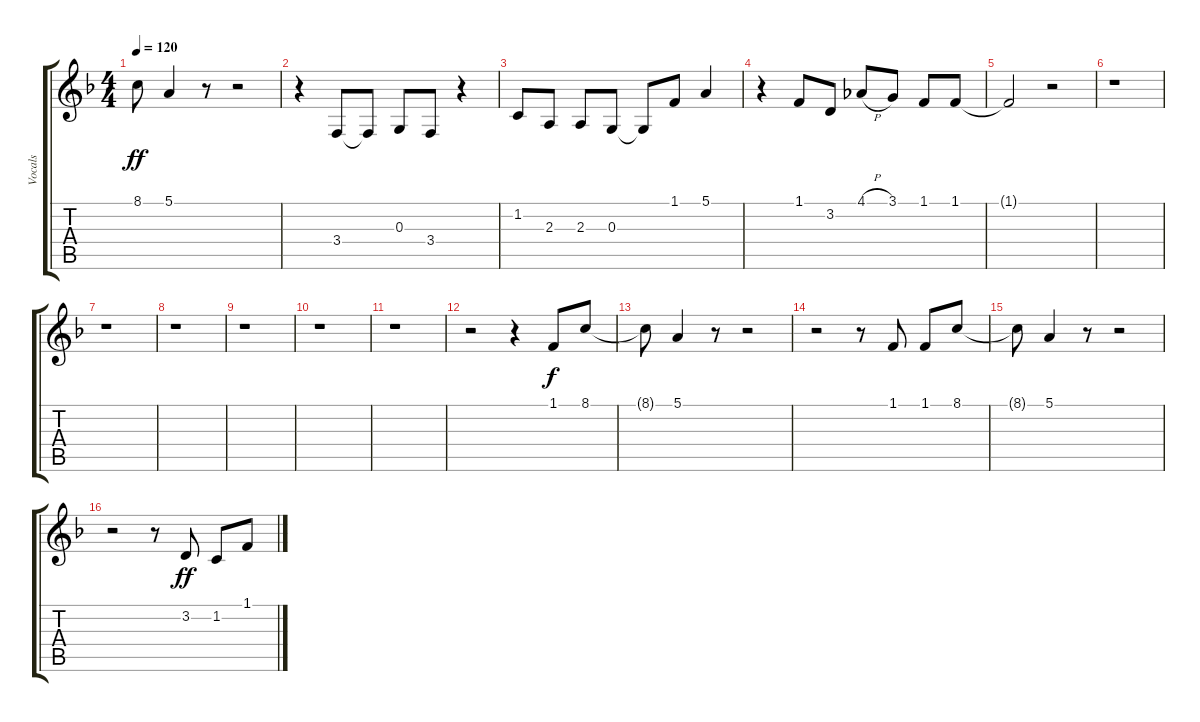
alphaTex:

\track ("Vocals" "Vocals") {instrument altosax}
\staff {score tabs}
\tuning (E4 B3 G3 D3 A2 E2) {hide}
\ts (4 4)
\tempo 120
\clef g2
\ks f
8.1{t}.8{dy ff} 5.1.4 r.8 r.2 |
r.4 3.4.8 3.4{t}.8 0.3.8 3.4.8 r.4 |
1.2.8 2.3.8 2.3.8 0.3.8 0.3{t}.8 1.1.8 5.1.4 |
r.4 1.1.8 3.2.8 4.1{h}.8 3.1.8 1.1.8 1.1.8 |
1.1{t}.2 r.2 |
r.1 |
r.1 |
r.1 |
r.1 |
r.1 |
r.1 |
r.2 r.4 1.1.8{dy f} 8.1.8 |
8.1{t}.8 5.1.4 r.8 r.2 |
r.2 r.8 1.1.8 1.1.8 8.1.8 |
8.1{t}.8 5.1.4 r.8 r.2 |
r.2 r.8 3.2.8{dy ff} 1.2.8 1.1.8
